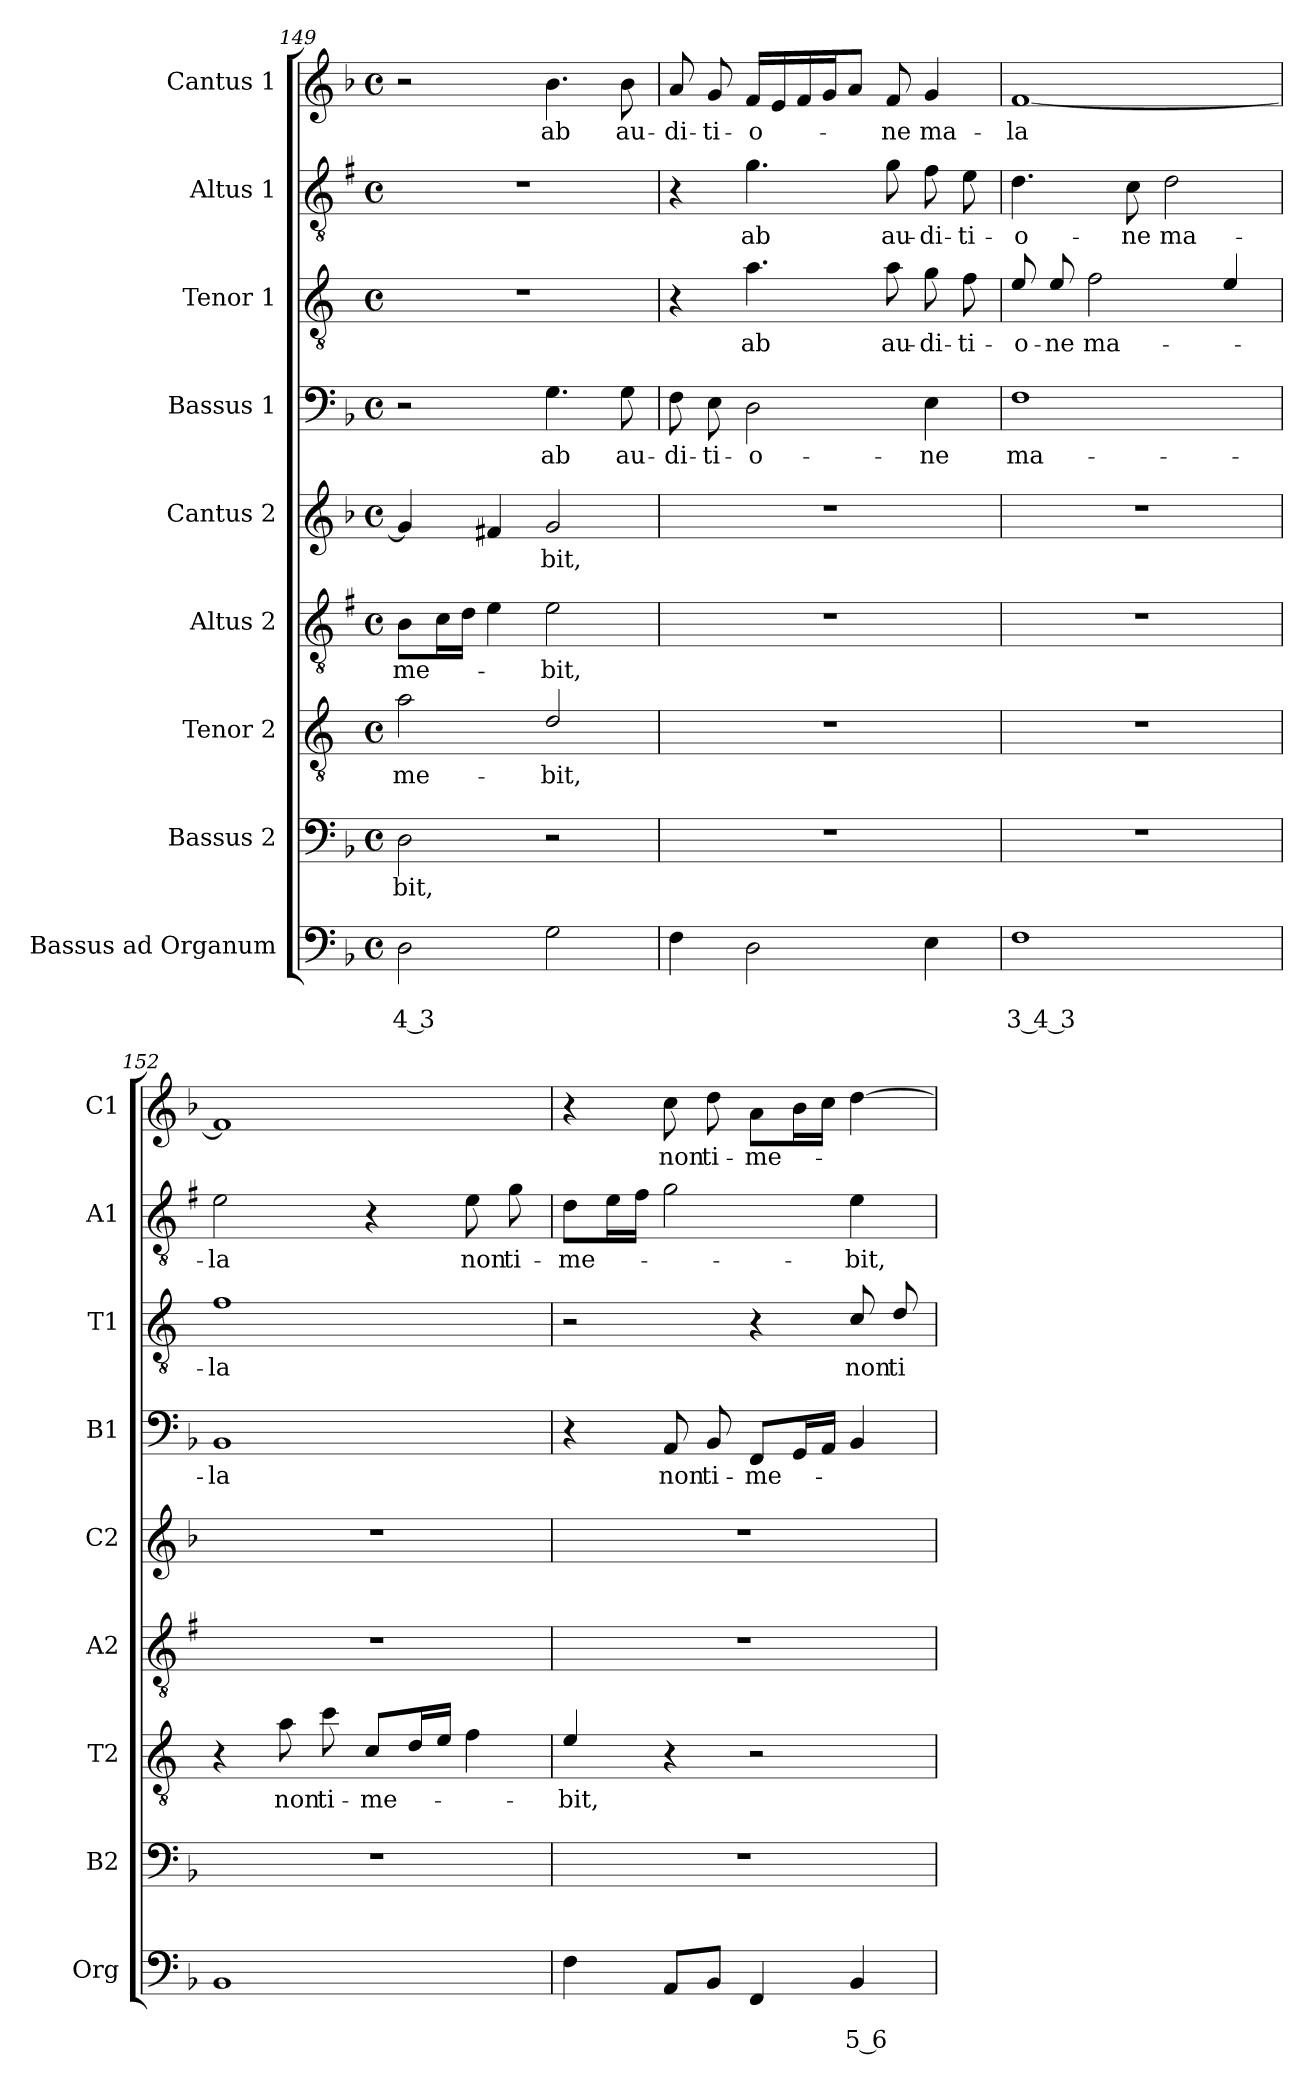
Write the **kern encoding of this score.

**kern	**text	**text	**kern	**text	**kern	**text	**kern	**text	**kern	**text	**kern	**text	**kern	**text	**kern	**text	**kern	**text
*part9	*part9	*part9	*part8	*part8	*part7	*part7	*part6	*part6	*part5	*part5	*part4	*part4	*part3	*part3	*part2	*part2	*part1	*part1
*staff9	*staff9	*staff9	*staff8	*staff8	*staff7	*staff7	*staff6	*staff6	*staff5	*staff5	*staff4	*staff4	*staff3	*staff3	*staff2	*staff2	*staff1	*staff1
*I"Bassus ad Organum	*	*	*I"Bassus 2	*	*I"Tenor 2	*	*I"Altus 2	*	*I"Cantus 2	*	*I"Bassus 1	*	*I"Tenor 1	*	*I"Altus 1	*	*I"Cantus 1	*
*I'Org	*	*	*I'B2	*	*I'T2	*	*I'A2	*	*I'C2	*	*I'B1	*	*I'T1	*	*I'A1	*	*I'C1	*
*clefF4	*	*	*clefF4	*	*clefGv2	*	*clefGv2	*	*clefG2	*	*clefF4	*	*clefGv2	*	*clefGv2	*	*clefG2	*
*	*	*	*	*	*ITrd4c7	*	*ITrd1c2	*	*	*	*	*	*ITrd4c7	*	*ITrd1c2	*	*	*
*k[b-]	*	*	*k[b-]	*	*k[b-]	*	*k[b-]	*	*k[b-]	*	*k[b-]	*	*k[b-]	*	*k[b-]	*	*k[b-]	*
*F:	*	*	*F:	*	*F:	*	*F:	*	*F:	*	*F:	*	*F:	*	*F:	*	*F:	*
*M4/4	*	*	*M4/4	*	*M4/4	*	*M4/4	*	*M4/4	*	*M4/4	*	*M4/4	*	*M4/4	*	*M4/4	*
*met(c)	*	*	*met(c)	*	*met(c)	*	*met(c)	*	*met(c)	*	*met(c)	*	*met(c)	*	*met(c)	*	*met(c)	*
=149	=149	=149	=149	=149	=149	=149	=149	=149	=149	=149	=149	=149	=149	=149	=149	=149	=149	=149
!	!	!LO:LY:b	!	!LO:LY:b	!	!LO:LY:b	!	!LO:LY:b	!	!	!	!	!	!	!	!	!	!
2D\	.	4 3	2D\	-bit,	2d\	-me-	8A\L	-me-	4g/]	.	2r	.	1r	.	1r	.	2r	.
.	.	.	.	.	.	.	16B-\L	.	.	.	.	.	.	.	.	.	.	.
.	.	.	.	.	.	.	16c\JJ	.	.	.	.	.	.	.	.	.	.	.
.	.	.	.	.	.	.	4d\	.	4f#X/	.	.	.	.	.	.	.	.	.
!	!	!	!	!	!	!LO:LY:b	!	!LO:LY:b	!	!LO:LY:b	!	!LO:LY:b	!	!	!	!	!	!LO:LY:b
2G\	.	.	2r	.	2G/	-bit,	2d\	-bit,	2g/	-bit,	4.G\	ab	.	.	.	.	4.b-\	ab
!	!	!	!	!	!	!	!	!	!	!	!	!LO:LY:b	!	!	!	!	!	!LO:LY:b
.	.	.	.	.	.	.	.	.	.	.	8G\	au-	.	.	.	.	8b-\	au-
=150	=150	=150	=150	=150	=150	=150	=150	=150	=150	=150	=150	=150	=150	=150	=150	=150	=150	=150
!	!	!	!	!	!	!	!	!	!	!	!	!LO:LY:b	!	!	!	!	!	!LO:LY:b
4F\	.	.	1r	.	1r	.	1r	.	1r	.	8F\	-di-	4r	.	4r	.	8a/	-di-
!	!	!	!	!	!	!	!	!	!	!	!	!LO:LY:b	!	!	!	!	!	!LO:LY:b
.	.	.	.	.	.	.	.	.	.	.	8E\	-ti-	.	.	.	.	8g/	-ti-
!	!	!	!	!	!	!	!	!	!	!	!	!LO:LY:b	!	!LO:LY:b	!	!LO:LY:b	!	!LO:LY:b
2D\	.	.	.	.	.	.	.	.	.	.	2D\	-o-	4.d\	ab	4.f\	ab	16f/LL	-o-
.	.	.	.	.	.	.	.	.	.	.	.	.	.	.	.	.	16e/	.
.	.	.	.	.	.	.	.	.	.	.	.	.	.	.	.	.	16f/	.
.	.	.	.	.	.	.	.	.	.	.	.	.	.	.	.	.	16g/J	.
.	.	.	.	.	.	.	.	.	.	.	.	.	.	.	.	.	8a/J	.
!	!	!	!	!	!	!	!	!	!	!	!	!	!	!LO:LY:b	!	!LO:LY:b	!	!LO:LY:b
.	.	.	.	.	.	.	.	.	.	.	.	.	8d\	au-	8f\	au-	8f/	-ne
!	!	!	!	!	!	!	!	!	!	!	!	!LO:LY:b	!	!LO:LY:b	!	!LO:LY:b	!	!LO:LY:b
4E\	.	.	.	.	.	.	.	.	.	.	4E\	-ne	8c\	-di-	8e\	-di-	4g/	ma-
!	!	!	!	!	!	!	!	!	!	!	!	!	!	!LO:LY:b	!	!LO:LY:b	!	!
.	.	.	.	.	.	.	.	.	.	.	.	.	8B-\	-ti-	8d\	-ti-	.	.
=151	=151	=151	=151	=151	=151	=151	=151	=151	=151	=151	=151	=151	=151	=151	=151	=151	=151	=151
!	!	!LO:LY:b	!	!	!	!	!	!	!	!	!	!LO:LY:b	!	!LO:LY:b	!	!LO:LY:b	!	!LO:LY:b
1F	.	3 4 3	1r	.	1r	.	1r	.	1r	.	1F	ma-	8A/	-o-	4.c\	-o-	[1f	-la
!	!	!	!	!	!	!	!	!	!	!	!	!	!	!LO:LY:b	!	!	!	!
.	.	.	.	.	.	.	.	.	.	.	.	.	8A/	-ne	.	.	.	.
!	!	!	!	!	!	!	!	!	!	!	!	!	!	!LO:LY:b	!	!	!	!
.	.	.	.	.	.	.	.	.	.	.	.	.	2B-\	ma-	.	.	.	.
!	!	!	!	!	!	!	!	!	!	!	!	!	!	!	!	!LO:LY:b	!	!
.	.	.	.	.	.	.	.	.	.	.	.	.	.	.	8B-\	-ne	.	.
!	!	!	!	!	!	!	!	!	!	!	!	!	!	!	!	!LO:LY:b	!	!
.	.	.	.	.	.	.	.	.	.	.	.	.	.	.	2c\	ma-	.	.
.	.	.	.	.	.	.	.	.	.	.	.	.	4A/	.	.	.	.	.
=152	=152	=152	=152	=152	=152	=152	=152	=152	=152	=152	=152	=152	=152	=152	=152	=152	=152	=152
!	!	!	!	!	!	!	!	!	!	!	!	!LO:LY:b	!	!LO:LY:b	!	!LO:LY:b	!	!
1BB-	.	.	1r	.	4r	.	1r	.	1r	.	1BB-	-la	1B-	-la	2d\	-la	1f]	.
!	!	!	!	!	!	!LO:LY:b	!	!	!	!	!	!	!	!	!	!	!	!
.	.	.	.	.	8d\	non	.	.	.	.	.	.	.	.	.	.	.	.
!	!	!	!	!	!	!LO:LY:b	!	!	!	!	!	!	!	!	!	!	!	!
.	.	.	.	.	8f\	ti-	.	.	.	.	.	.	.	.	.	.	.	.
!	!	!	!	!	!	!LO:LY:b	!	!	!	!	!	!	!	!	!	!	!	!
.	.	.	.	.	8F/L	-me-	.	.	.	.	.	.	.	.	4r	.	.	.
.	.	.	.	.	16G/L	.	.	.	.	.	.	.	.	.	.	.	.	.
.	.	.	.	.	16A/JJ	.	.	.	.	.	.	.	.	.	.	.	.	.
!	!	!	!	!	!	!	!	!	!	!	!	!	!	!	!	!LO:LY:b	!	!
.	.	.	.	.	4B-\	.	.	.	.	.	.	.	.	.	8d\	non	.	.
!	!	!	!	!	!	!	!	!	!	!	!	!	!	!	!	!LO:LY:b	!	!
.	.	.	.	.	.	.	.	.	.	.	.	.	.	.	8f\	ti-	.	.
!!LO:PB:g=z
=153	=153	=153	=153	=153	=153	=153	=153	=153	=153	=153	=153	=153	=153	=153	=153	=153	=153	=153
!	!	!	!	!	!	!LO:LY:b	!	!	!	!	!	!	!	!	!	!LO:LY:b	!	!
4F\	.	.	1r	.	4A/	-bit,	1r	.	1r	.	4r	.	2r	.	8c\L	-me-	4r	.
.	.	.	.	.	.	.	.	.	.	.	.	.	.	.	16d\L	.	.	.
.	.	.	.	.	.	.	.	.	.	.	.	.	.	.	16e\JJ	.	.	.
!	!	!	!	!	!	!	!	!	!	!	!	!LO:LY:b	!	!	!	!	!	!LO:LY:b
8AA/L	.	.	.	.	4r	.	.	.	.	.	8AA/	non	.	.	2f\	.	8cc\	non
!	!	!	!	!	!	!	!	!	!	!	!	!LO:LY:b	!	!	!	!	!	!LO:LY:b
8BB-/J	.	.	.	.	.	.	.	.	.	.	8BB-/	ti-	.	.	.	.	8dd\	ti-
!	!	!	!	!	!	!	!	!	!	!	!	!LO:LY:b	!	!	!	!	!	!LO:LY:b
4FF/	.	.	.	.	2r	.	.	.	.	.	8FF/L	-me-	4r	.	.	.	8a\L	-me-
.	.	.	.	.	.	.	.	.	.	.	16GG/L	.	.	.	.	.	16b-\L	.
.	.	.	.	.	.	.	.	.	.	.	16AA/JJ	.	.	.	.	.	16cc\JJ	.
!	!	!LO:LY:b	!	!	!	!	!	!	!	!	!	!	!	!LO:LY:b	!	!LO:LY:b	!	!
4BB-/	.	5 6	.	.	.	.	.	.	.	.	4BB-/	.	8F/	non	4d\	-bit,	[4dd\	.
!	!	!	!	!	!	!	!	!	!	!	!	!	!	!LO:LY:b	!	!	!	!
.	.	.	.	.	.	.	.	.	.	.	.	.	8G/	ti-	.	.	.	.
=	=	=	=	=	=	=	=	=	=	=	=	=	=	=	=	=	=	=
*-	*-	*-	*-	*-	*-	*-	*-	*-	*-	*-	*-	*-	*-	*-	*-	*-	*-	*-
